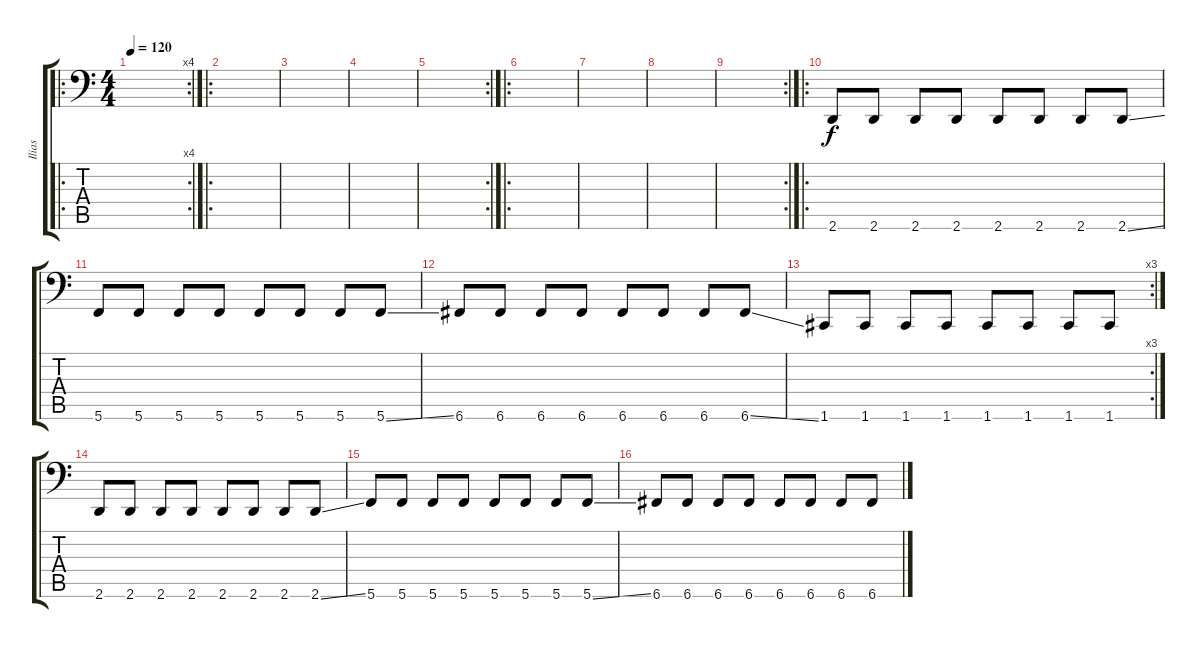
\track ("Ilias" "Ilias") {instrument electricbassfinger}
\staff {score tabs}
\tuning (D3 A2 F2 C2 G1 C1) {hide}
\ro
\rc 4
\ts (4 4)
\tempo 120
\clef f4
\ks c
|
\ro
|
|
|
\rc 2
|
\ro
|
|
|
\rc 2
|
\ro
2.6.8 2.6.8 2.6.8 2.6.8 2.6.8 2.6.8 2.6.8 2.6{ss}.8 |
5.6.8 5.6.8 5.6.8 5.6.8 5.6.8 5.6.8 5.6.8 5.6{ss}.8 |
6.6.8 6.6.8 6.6.8 6.6.8 6.6.8 6.6.8 6.6.8 6.6{ss}.8 |
\rc 3
1.6.8 1.6.8 1.6.8 1.6.8 1.6.8 1.6.8 1.6.8 1.6.8 |
2.6.8 2.6.8 2.6.8 2.6.8 2.6.8 2.6.8 2.6.8 2.6{ss}.8 |
5.6.8 5.6.8 5.6.8 5.6.8 5.6.8 5.6.8 5.6.8 5.6{ss}.8 |
6.6.8 6.6.8 6.6.8 6.6.8 6.6.8 6.6.8 6.6.8 6.6{ss}.8
